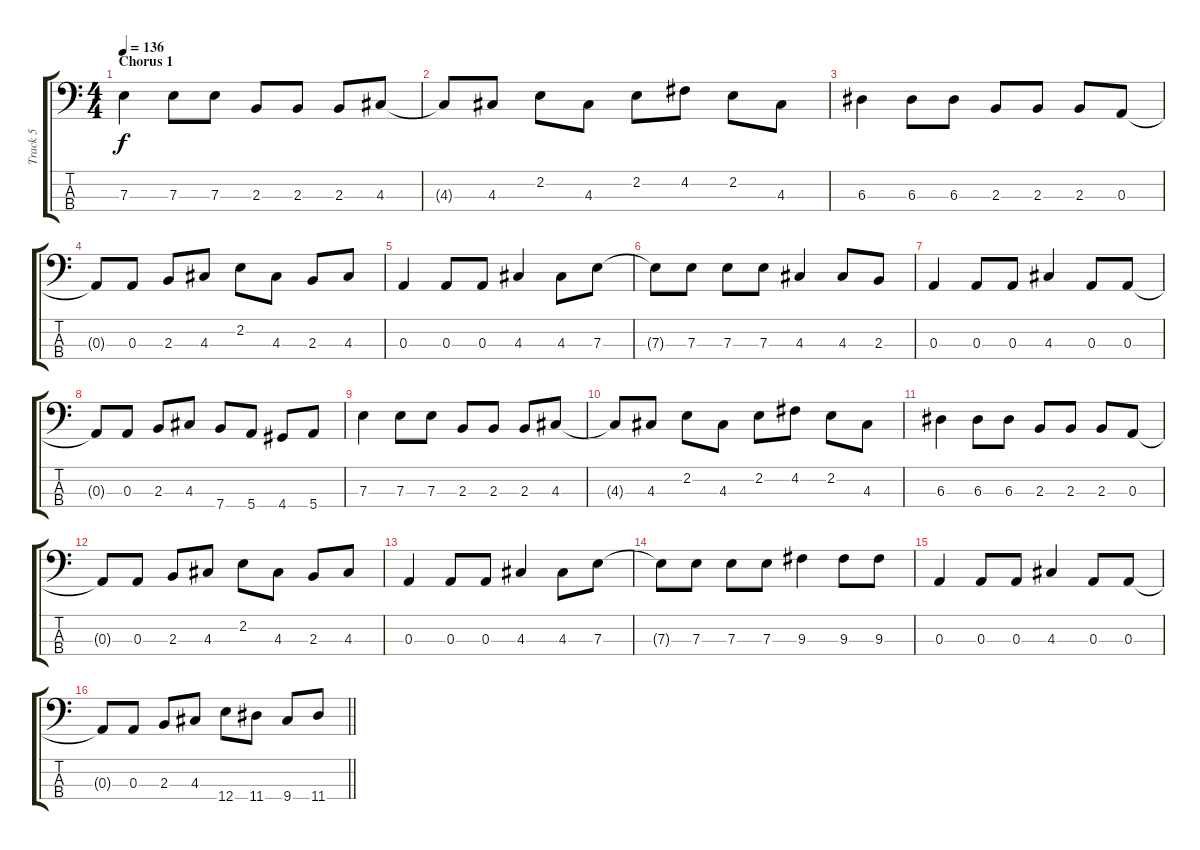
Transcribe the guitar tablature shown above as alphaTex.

\track ("Track 5" "Track 5") {instrument electricbassfinger}
\staff {score tabs}
\tuning (G2 D2 A1 E1) {hide}
\ts (4 4)
\section ("" "Chorus 1")
\tempo 136
\clef f4
\ks c
7.3.4{dy f} 7.3.8 7.3.8 2.3.8 2.3.8 2.3.8 4.3.8 |
4.3{t}.8 4.3.8 2.2.8 4.3.8 2.2.8 4.2.8 2.2.8 4.3.8 |
6.3.4 6.3.8 6.3.8 2.3.8 2.3.8 2.3.8 0.3.8 |
0.3{t}.8 0.3.8 2.3.8 4.3.8 2.2.8 4.3.8 2.3.8 4.3.8 |
0.3.4 0.3.8 0.3.8 4.3.4 4.3.8 7.3.8 |
7.3{t}.8 7.3.8 7.3.8 7.3.8 4.3.4 4.3.8 2.3.8 |
0.3.4 0.3.8 0.3.8 4.3.4 0.3.8 0.3.8 |
0.3{t}.8 0.3.8 2.3.8 4.3.8 7.4.8 5.4.8 4.4.8 5.4.8 |
7.3.4 7.3.8 7.3.8 2.3.8 2.3.8 2.3.8 4.3.8 |
4.3{t}.8 4.3.8 2.2.8 4.3.8 2.2.8 4.2.8 2.2.8 4.3.8 |
6.3.4 6.3.8 6.3.8 2.3.8 2.3.8 2.3.8 0.3.8 |
0.3{t}.8 0.3.8 2.3.8 4.3.8 2.2.8 4.3.8 2.3.8 4.3.8 |
0.3.4 0.3.8 0.3.8 4.3.4 4.3.8 7.3.8 |
7.3{t}.8 7.3.8 7.3.8 7.3.8 9.3.4 9.3.8 9.3.8 |
0.3.4 0.3.8 0.3.8 4.3.4 0.3.8 0.3.8 |
\barLineRight lightlight
0.3{t}.8 0.3.8 2.3.8 4.3.8 12.4.8 11.4.8 9.4.8 11.4.8
